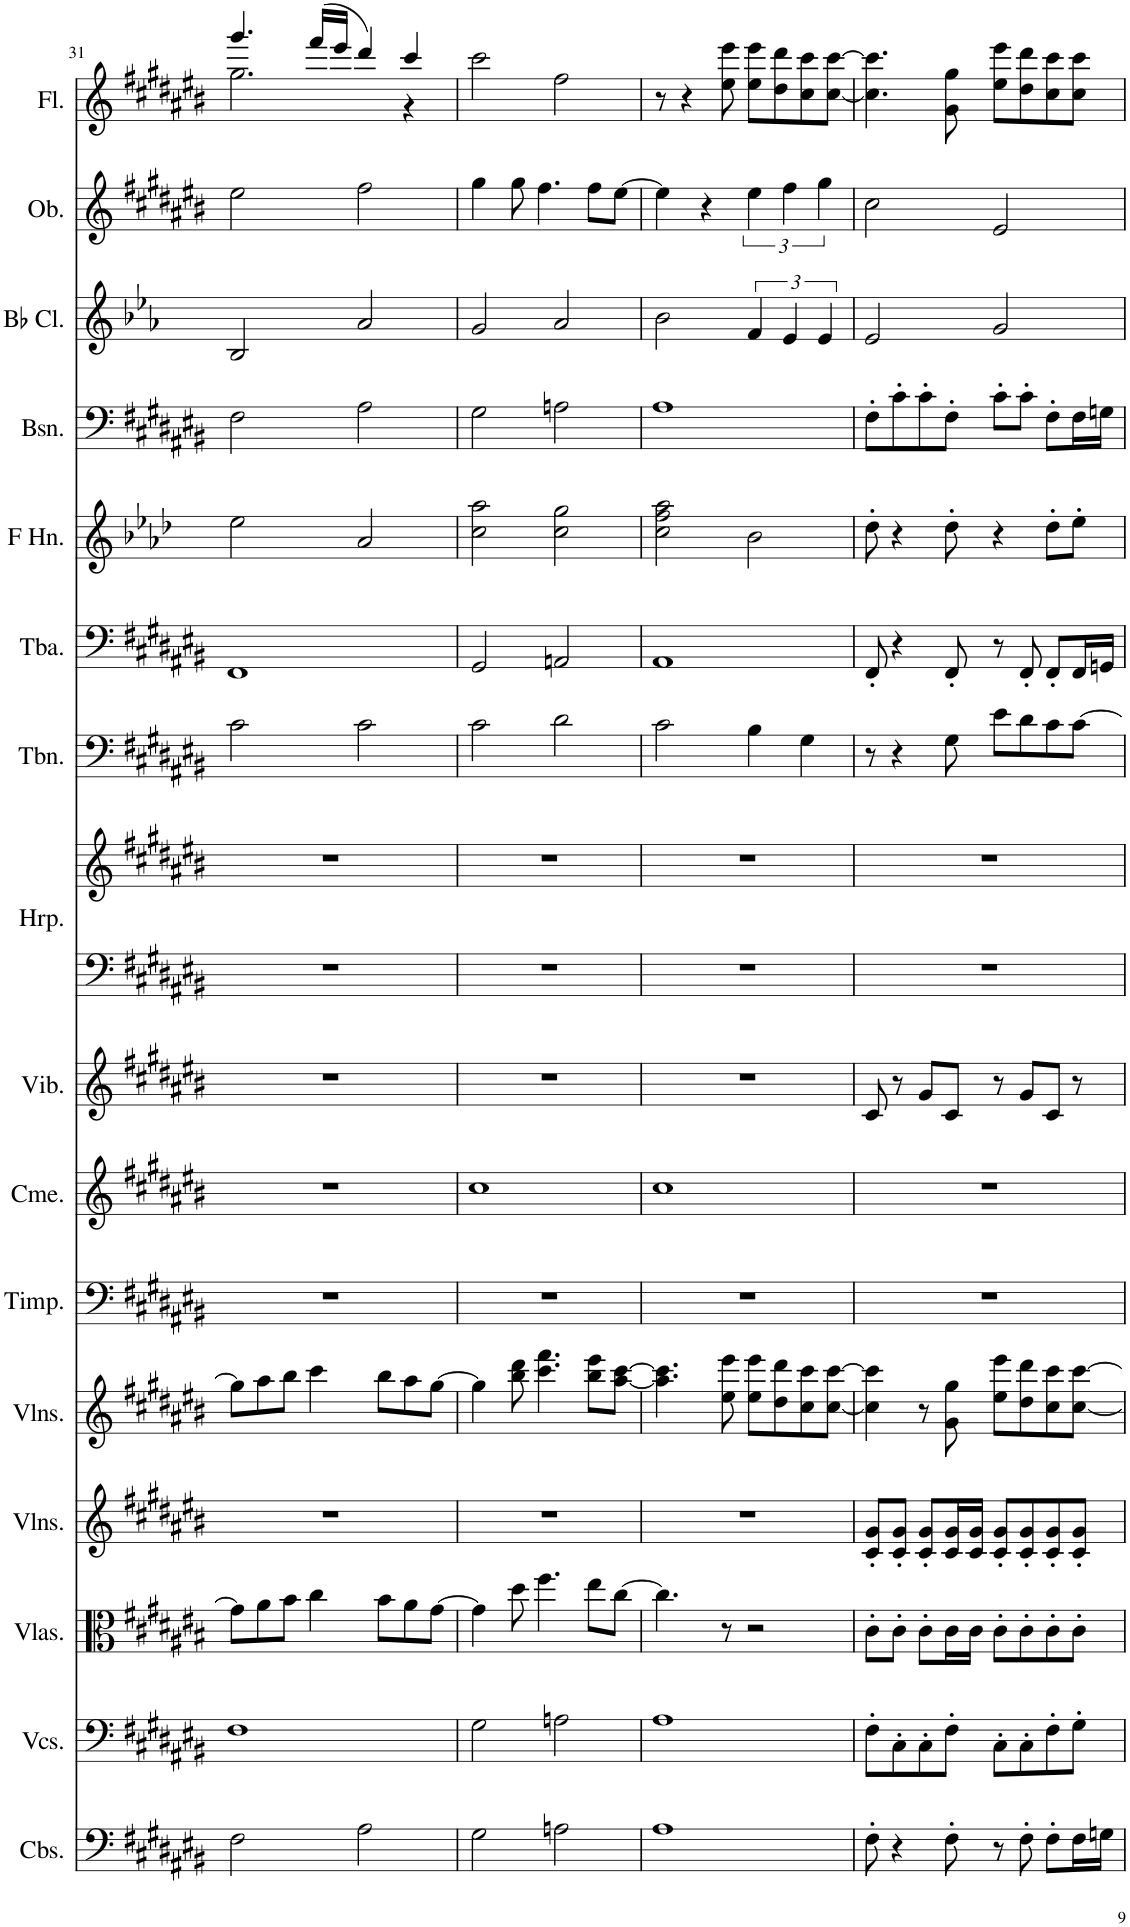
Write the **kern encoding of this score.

**kern	**kern	**kern	**kern	**kern	**kern	**kern	**kern	**kern	**kern	**kern	**kern	**kern	**kern	**kern	**kern	**kern
*part16	*part15	*part14	*part13	*part12	*part11	*part10	*part9	*part8	*part8	*part7	*part6	*part5	*part4	*part3	*part2	*part1
*staff17	*staff16	*staff15	*staff14	*staff13	*staff12	*staff11	*staff10	*staff9	*staff8	*staff7	*staff6	*staff5	*staff4	*staff3	*staff2	*staff1
*I"Contrabasses	*I"Violoncellos	*I"Violas	*I"Violins	*I"Violins	*I"Timpani	*I"Chimes	*I"Vibraphone	*I"Harp	*	*I"Trombone	*I"Tuba	*I"Horn in F	*I"Bassoon	*I"Bb Clarinet	*I"Oboe	*I"Flute
*I'Cbs.	*I'Vcs.	*I'Vlas.	*I'Vlns.	*I'Vlns.	*I'Timp.	*I'Cme.	*I'Vib.	*I'Hrp.	*	*I'Tbn.	*I'Tba.	*	*I'Bsn.	*I'Bb Cl.	*I'Ob.	*I'Fl.
!!LO:PB:g=z
*clefF4	*clefF4	*clefC3	*clefG2	*clefG2	*clefF4	*clefG2	*clefG2	*clefF4	*clefG2	*clefF4	*clefF4	*clefG2	*clefF4	*clefG2	*clefG2	*clefG2
*Trd7c12	*	*	*	*	*	*	*	*	*	*	*	*Trd4c7	*	*Trd1c2	*	*
*k[f#c#g#d#a#e#b#]	*k[f#c#g#d#a#e#b#]	*k[f#c#g#d#a#e#b#]	*k[f#c#g#d#a#e#b#]	*k[f#c#g#d#a#e#b#]	*k[f#c#g#d#a#e#b#]	*k[f#c#g#d#a#e#b#]	*k[f#c#g#d#a#e#b#]	*k[f#c#g#d#a#e#b#]	*k[f#c#g#d#a#e#b#]	*k[f#c#g#d#a#e#b#]	*k[f#c#g#d#a#e#b#]	*k[b-e-a-d-]	*k[f#c#g#d#a#e#b#]	*k[b-e-a-]	*k[f#c#g#d#a#e#b#]	*k[f#c#g#d#a#e#b#]
*M4/4	*M4/4	*M4/4	*M4/4	*M4/4	*M4/4	*M4/4	*M4/4	*M4/4	*M4/4	*M4/4	*M4/4	*M4/4	*M4/4	*M4/4	*M4/4	*M4/4
=31	=31	=31	=31	=31	=31	=31	=31	=31	=31	=31	=31	=31	=31	=31	=31	=31
*	*	*	*	*	*	*	*	*	*	*	*	*	*	*	*	*^
2F#\	1F#	8g#\L]	1r	8gg#\L]	1r	1r	1r	1r	1r	2c#\	1FF#	2ee-\	2F#\	2B-/	2ee#\	4.ggg#/	2.gg#\
.	.	8a#\	.	8aa#\	.	.	.	.	.	.	.	.	.	.	.	.	.
.	.	8b#\J	.	8bb#\J	.	.	.	.	.	.	.	.	.	.	.	.	.
.	.	4cc#\	.	4ccc#\	.	.	.	.	.	.	.	.	.	.	.	(16fff#/LL	.
.	.	.	.	.	.	.	.	.	.	.	.	.	.	.	.	16eee#/JJ	.
2A#\	.	.	.	.	.	.	.	.	.	2c#\	.	2a-/	2A#\	2a-/	2ff#\	4ddd#/)	.
.	.	8b#\L	.	8bb#\L	.	.	.	.	.	.	.	.	.	.	.	.	.
.	.	8a#\	.	8aa#\	.	.	.	.	.	.	.	.	.	.	.	4ccc#/	4r
.	.	[8g#\J	.	[8gg#\J	.	.	.	.	.	.	.	.	.	.	.	.	.
*	*	*	*	*	*	*	*	*	*	*	*	*	*	*	*	*v	*v
=32	=32	=32	=32	=32	=32	=32	=32	=32	=32	=32	=32	=32	=32	=32	=32	=32
2G#\	2G#\	4g#\]	1r	4gg#\]	1r	1cc#	1r	1r	1r	2c#\	2GG#/	2cc\ 2aa-\	2G#\	2g/	4gg#\	2ccc#\
.	.	8dd#\	.	8bb#\ 8ddd#\	.	.	.	.	.	.	.	.	.	.	8gg#\	.
.	.	4.ff#\	.	4.ccc#\ 4.fff#\	.	.	.	.	.	.	.	.	.	.	4.ff#\	.
2An\	2An\	.	.	.	.	.	.	.	.	2d#\	2AAn/	2cc\ 2gg\	2An\	2a-/	.	2ff#\
.	.	8ee#\L	.	8bb#\ 8eee#\L	.	.	.	.	.	.	.	.	.	.	8ff#\L	.
.	.	[8cc#\J	.	[8aa#\ [8ccc#\J	.	.	.	.	.	.	.	.	.	.	[8ee#\J	.
=33	=33	=33	=33	=33	=33	=33	=33	=33	=33	=33	=33	=33	=33	=33	=33	=33
1A#	1A#	4.cc#\]	1r	4.aa#\] 4.ccc#\]	1r	1cc#	1r	1r	1r	2c#\	1AA#	2cc\ 2ff\ 2aa-\	1A#	2b-\	4ee#\]	8r
.	.	.	.	.	.	.	.	.	.	.	.	.	.	.	.	4r
.	.	.	.	.	.	.	.	.	.	.	.	.	.	.	4r	.
.	.	8r	.	8ee#\ 8eee#\	.	.	.	.	.	.	.	.	.	.	.	8ee#\ 8eee#\
.	.	2r	.	8ee#\ 8eee#\L	.	.	.	.	.	4B#\	.	2b-\	.	6f/	6ee#\	8ee#\ 8eee#\L
.	.	.	.	8dd#\ 8ddd#\	.	.	.	.	.	.	.	.	.	.	.	8dd#\ 8ddd#\
.	.	.	.	.	.	.	.	.	.	.	.	.	.	6e-/	6ff#\	.
.	.	.	.	8cc#\ 8ccc#\	.	.	.	.	.	4G#\	.	.	.	.	.	8cc#\ 8ccc#\
.	.	.	.	.	.	.	.	.	.	.	.	.	.	6e-/	6gg#\	.
.	.	.	.	[8cc#\ [8ccc#\J	.	.	.	.	.	.	.	.	.	.	.	[8cc#\ [8ccc#\J
=34	=34	=34	=34	=34	=34	=34	=34	=34	=34	=34	=34	=34	=34	=34	=34	=34
8F#'\	8F#'\L	8c#'\L	8c#/' 8g#/'L	4cc#\] 4ccc#\]	1r	1r	8c#/	1r	1r	8r	8FF#'/	8dd-'\	8F#'\L	2e-/	2cc#\	4.cc#\] 4.ccc#\]
4r	8C#'\	8c#'\J	8c#/' 8g#/'J	.	.	.	8r	.	.	4r	4r	4r	8c#'\	.	.	.
.	8C#'\	8c#'\L	8c#/' 8g#/'L	8r	.	.	8g#/L	.	.	.	.	.	8c#'\	.	.	.
8F#'\	8F#'\J	16c#\L	16c#/ 16g#/L	8g#\ 8gg#\	.	.	8c#/J	.	.	8G#\	8FF#'/	8dd-'\	8F#'\J	.	.	8g#\ 8gg#\
.	.	16c#\JJ	16c#/ 16g#/JJ	.	.	.	.	.	.	.	.	.	.	.	.	.
8r	8C#'\L	8c#'\L	8c#/' 8g#/'L	8ee#\ 8eee#\L	.	.	8r	.	.	8e#\L	8r	4r	8c#'\L	2g/	2e#/	8ee#\ 8eee#\L
8F#'\	8C#'\	8c#'\	8c#/' 8g#/'	8dd#\ 8ddd#\	.	.	8g#/L	.	.	8d#\	8FF#'/	.	8c#'\J	.	.	8dd#\ 8ddd#\
8F#'\L	8F#'\	8c#'\	8c#/' 8g#/'	8cc#\ 8ccc#\	.	.	8c#/J	.	.	8c#\	8FF#'/L	8dd-'\L	8F#'\L	.	.	8cc#\ 8ccc#\
16F#\L	8G#'\J	8c#'\J	8c#/' 8g#/'J	[8cc#\ [8ccc#\J	.	.	8r	.	.	[8c#\J	16FF#/L	8ee-'\J	16F#\L	.	.	8cc#\ 8ccc#\J
16Gn\JJ	.	.	.	.	.	.	.	.	.	.	16GGn/JJ	.	16Gn\JJ	.	.	.
=	=	=	=	=	=	=	=	=	=	=	=	=	=	=	=	=
*-	*-	*-	*-	*-	*-	*-	*-	*-	*-	*-	*-	*-	*-	*-	*-	*-
